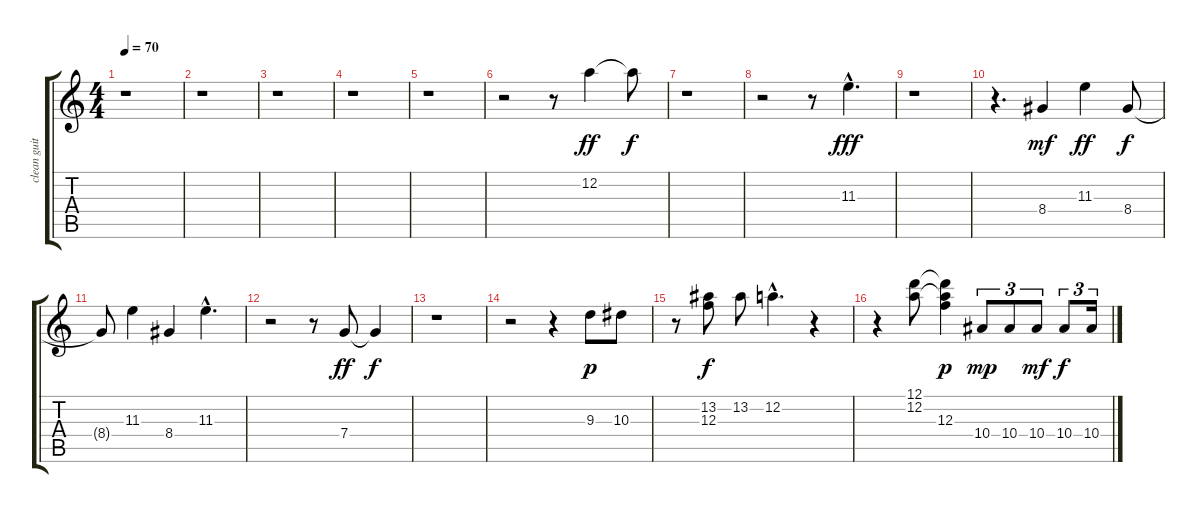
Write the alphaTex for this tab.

\track ("clean guitar2" "clean guit") {instrument electricguitarclean}
\staff {score tabs}
\tuning (D4 A3 F3 C3 G2 D2) {hide}
\ts (4 4)
\tempo 70
\clef g2
\ks c
r.1{dy f} |
r.1 |
r.1 |
r.1 |
r.1 |
r.2 r.8 12.2.4{dy ff balance 16} 12.2{t}.8{dy f} |
r.1 |
r.2 r.8 11.3{hac}.4{d dy fff} |
r.1 |
r.4{d} 8.4.4{dy mf} 11.3.4{dy ff} 8.4.8{dy f} |
8.4{t}.8 11.3.4 8.4.4 11.3{hac}.4{d} |
r.2 r.8 7.4.8{dy ff} 7.4{t}.4{dy f} |
r.1 |
r.2{volume 9 balance 8} r.4 9.3.8{dy p} 10.3.8 |
r.8 (13.2 12.3).8{dy f} 13.2.8 12.2{hac}.4{d} r.4 |
r.4 (12.1 12.2).8 (12.1{t} 12.2{t} 12.3).4{dy p} 10.4.8{tu (3 2) dy mp} 10.4.8{tu (3 2)} 10.4.8{tu (3 2) dy mf} 10.4.8{tu (3 2) dy f} 10.4.16{tu (3 2)}
